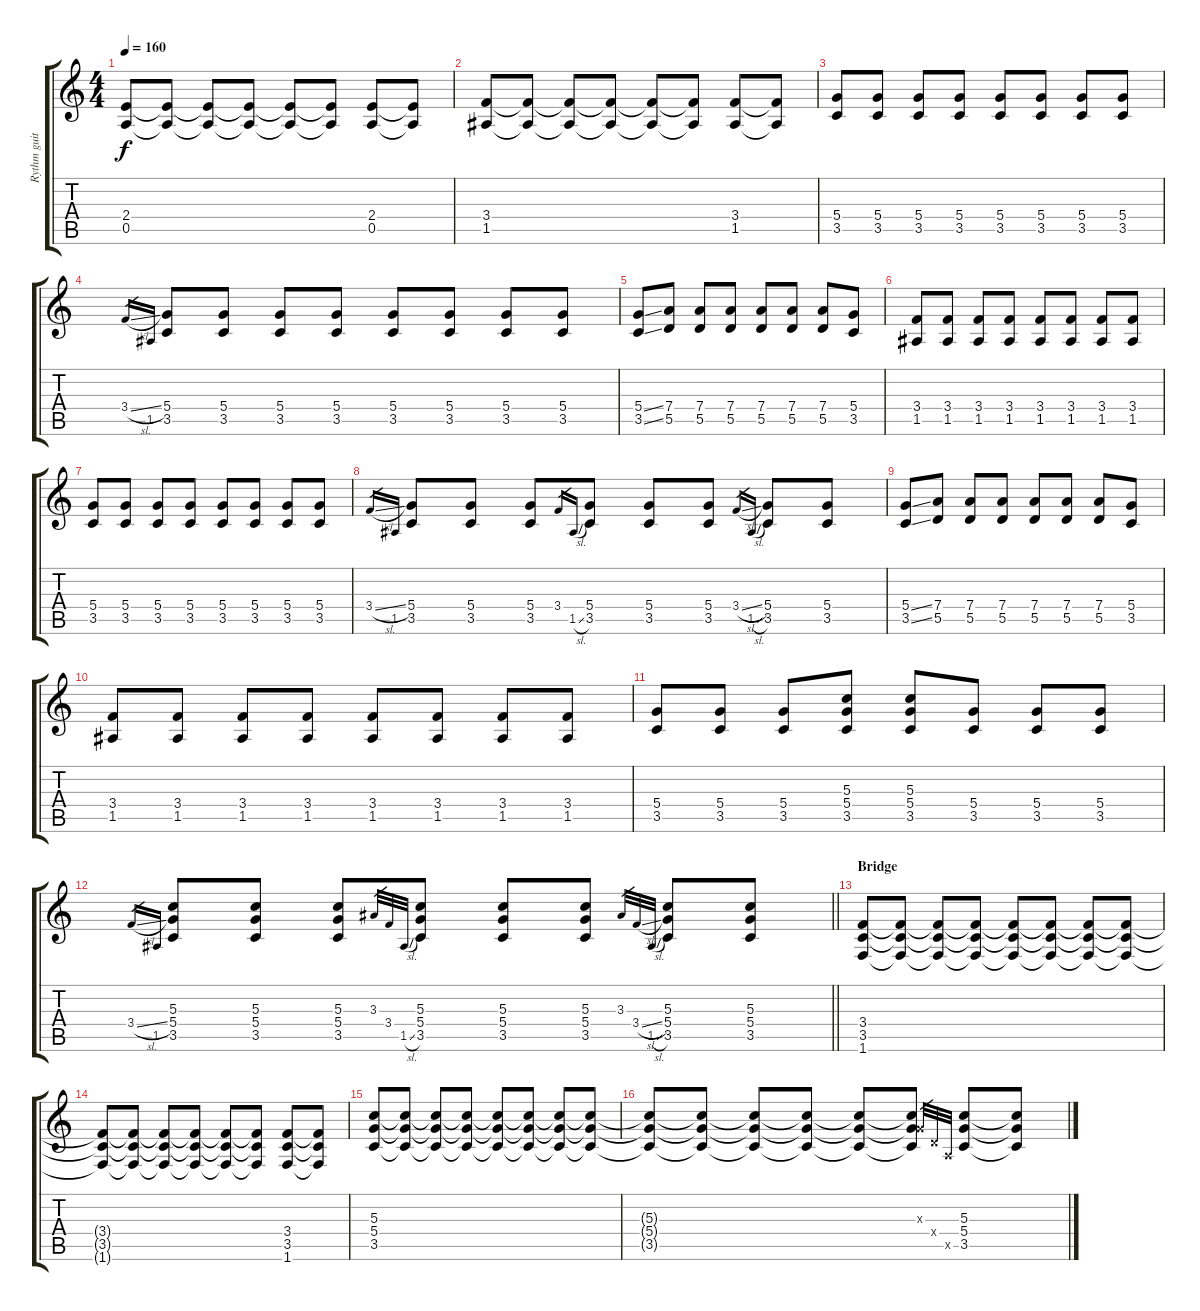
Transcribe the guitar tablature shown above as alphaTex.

\track ("Rythm guitar" "Rythm guit") {instrument overdrivenguitar}
\staff {score tabs}
\tuning (E4 B3 G3 D3 A2 E2) {hide}
\ts (4 4)
\tempo 160
\clef g2
\ks c
(2.4 0.5).8{dy f} (2.4{t} 0.5{t}).8 (2.4{t} 0.5{t}).8 (2.4{t} 0.5{t}).8 (2.4{t} 0.5{t}).8 (2.4{t} 0.5{t}).8 (2.4 0.5).8 (2.4{t} 0.5{t}).8 |
(3.4 1.5).8 (3.4{t} 1.5{t}).8 (3.4{t} 1.5{t}).8 (3.4{t} 1.5{t}).8 (3.4{t} 1.5{t}).8 (3.4{t} 1.5{t}).8 (3.4 1.5).8 (3.4{t} 1.5{t}).8 |
(5.4 3.5).8 (5.4 3.5).8 (5.4 3.5).8 (5.4 3.5).8 (5.4 3.5).8 (5.4 3.5).8 (5.4 3.5).8 (5.4 3.5).8 |
3.4{sl}.16{gr} 1.5.16{gr} (5.4 3.5).8 (5.4 3.5).8 (5.4 3.5).8 (5.4 3.5).8 (5.4 3.5).8 (5.4 3.5).8 (5.4 3.5).8 (5.4 3.5).8 |
(5.4{ss} 3.5{ss}).8 (7.4 5.5).8 (7.4 5.5).8 (7.4 5.5).8 (7.4 5.5).8 (7.4 5.5).8 (7.4 5.5).8 (5.4 3.5).8 |
(3.4 1.5).8 (3.4 1.5).8 (3.4 1.5).8 (3.4 1.5).8 (3.4 1.5).8 (3.4 1.5).8 (3.4 1.5).8 (3.4 1.5).8 |
(5.4 3.5).8 (5.4 3.5).8 (5.4 3.5).8 (5.4 3.5).8 (5.4 3.5).8 (5.4 3.5).8 (5.4 3.5).8 (5.4 3.5).8 |
3.4{sl}.16{gr} 1.5.16{gr} (5.4 3.5).8 (5.4 3.5).8 (5.4 3.5).8 3.4.16{gr} 1.5{sl}.16{gr} (5.4 3.5).8 (5.4 3.5).8 (5.4 3.5).8 3.4{sl}.16{gr} 1.5{sl}.16{gr} (5.4 3.5).8 (5.4 3.5).8 |
(5.4{ss} 3.5{ss}).8 (7.4 5.5).8 (7.4 5.5).8 (7.4 5.5).8 (7.4 5.5).8 (7.4 5.5).8 (7.4 5.5).8 (5.4 3.5).8 |
(3.4 1.5).8 (3.4 1.5).8 (3.4 1.5).8 (3.4 1.5).8 (3.4 1.5).8 (3.4 1.5).8 (3.4 1.5).8 (3.4 1.5).8 |
(5.4 3.5).8 (5.4 3.5).8 (5.4 3.5).8 (5.3 5.4 3.5).8 (5.3 5.4 3.5).8 (5.4 3.5).8 (5.4 3.5).8 (5.4 3.5).8 |
\barLineRight lightlight
3.4{sl}.16{gr} 1.5.16{gr} (5.3 5.4 3.5).8 (5.3 5.4 3.5).8 (5.3 5.4 3.5).8 3.3.32{gr} 3.4.32{gr} 1.5{sl}.32{gr} (5.3 5.4 3.5).8 (5.3 5.4 3.5).8 (5.3 5.4 3.5).8 3.3.32{gr} 3.4{sl}.32{gr} 1.5{sl}.32{gr} (5.3 5.4 3.5).8 (5.3 5.4 3.5).8 |
\section ("" "Bridge")
(3.4 3.5 1.6).8 (3.4{t} 3.5{t} 1.6{t}).8 (3.4{t} 3.5{t} 1.6{t}).8 (3.4{t} 3.5{t} 1.6{t}).8 (3.4{t} 3.5{t} 1.6{t}).8 (3.4{t} 3.5{t} 1.6{t}).8 (3.4{t} 3.5{t} 1.6{t}).8 (3.4{t} 3.5{t} 1.6{t}).8 |
(3.4{t} 3.5{t} 1.6{t}).8 (3.4{t} 3.5{t} 1.6{t}).8 (3.4{t} 3.5{t} 1.6{t}).8 (3.4{t} 3.5{t} 1.6{t}).8 (3.4{t} 3.5{t} 1.6{t}).8 (3.4{t} 3.5{t} 1.6{t}).8 (3.4 3.5 1.6).8 (3.4{t} 3.5{t} 1.6{t}).8 |
(5.3 5.4 3.5).8 (5.3{t} 5.4{t} 3.5{t}).8 (5.3{t} 5.4{t} 3.5{t}).8 (5.3{t} 5.4{t} 3.5{t}).8 (5.3{t} 5.4{t} 3.5{t}).8 (5.3{t} 5.4{t} 3.5{t}).8 (5.3{t} 5.4{t} 3.5{t}).8 (5.3{t} 5.4{t} 3.5{t}).8 |
(5.3{t} 5.4{t} 3.5{t}).8 (5.3{t} 5.4{t} 3.5{t}).8 (5.3{t} 5.4{t} 3.5{t}).8 (5.3{t} 5.4{t} 3.5{t}).8 (5.3{t} 5.4{t} 3.5{t}).8 (5.3{t} 5.4{t} 3.5{t}).8 0.3{x}.32{gr} 0.4{x}.32{gr} 0.5{x}.32{gr} (5.3 5.4 3.5).8 (5.3{t} 5.4{t} 3.5{t}).8
